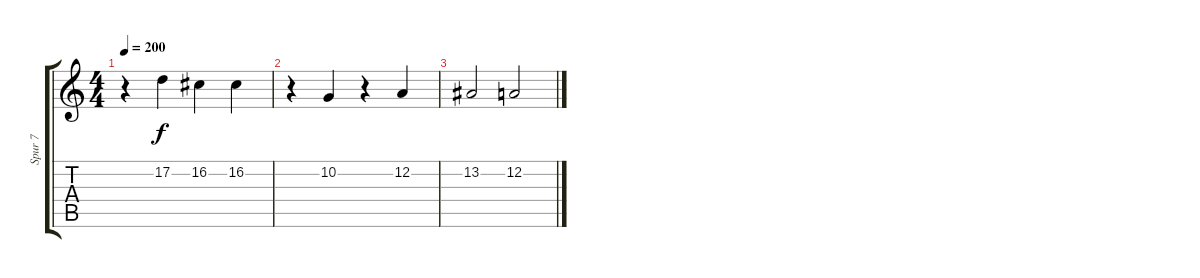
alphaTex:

\track ("Spur 7" "Spur 7") {instrument viola}
\staff {score tabs}
\tuning (D4 A3 F3 C3 G2 D2) {hide}
\ts (4 4)
\tempo 200
\clef g2
\ks c
r.4{dy f} 17.2.4 16.2.4 16.2.4 |
r.4 10.2.4 r.4 12.2.4 |
13.2.2 12.2.2
